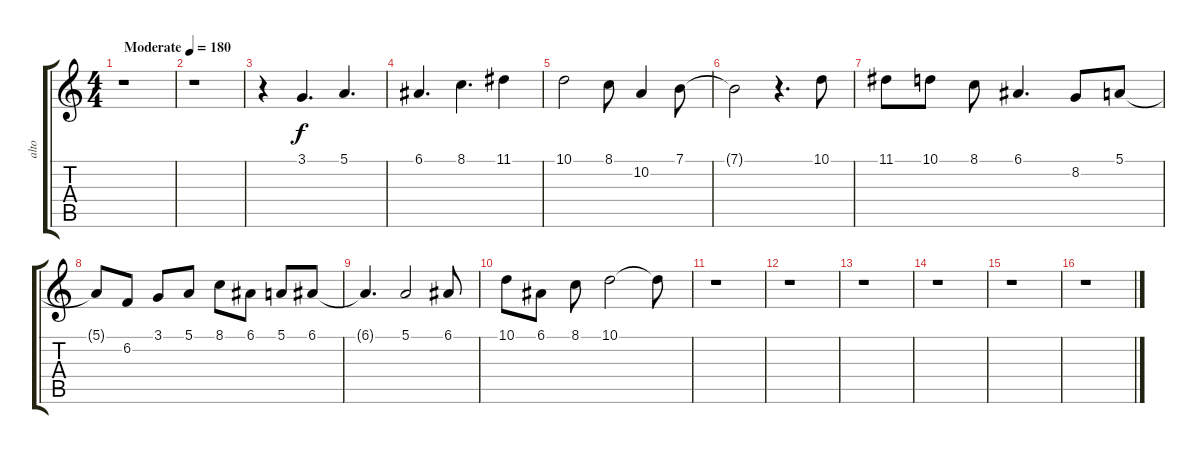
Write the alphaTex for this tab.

\track ("alto" "alto") {instrument altosax}
\staff {score tabs}
\tuning (E4 B3 G3 D3 A2 E2) {hide}
\ts (4 4)
\tempo (180 "Moderate")
\clef g2
\ks c
r.1{dy f instrument altosax} |
r.1 |
r.4 3.1.4{d} 5.1.4{d} |
6.1.4{d} 8.1.4{d} 11.1.4 |
10.1.2 8.1.8 10.2.4 7.1.8 |
7.1{t}.2 r.4{d} 10.1.8 |
11.1.8 10.1.8 8.1.8 6.1.4{d} 8.2.8 5.1.8 |
5.1{t}.8 6.2.8 3.1.8 5.1.8 8.1.8 6.1.8 5.1.8 6.1.8 |
6.1{t}.4{d} 5.1.2 6.1.8 |
10.1.8 6.1.8 8.1.8 10.1.2 10.1{t}.8 |
r.1 |
r.1 |
r.1 |
r.1 |
r.1 |
r.1
